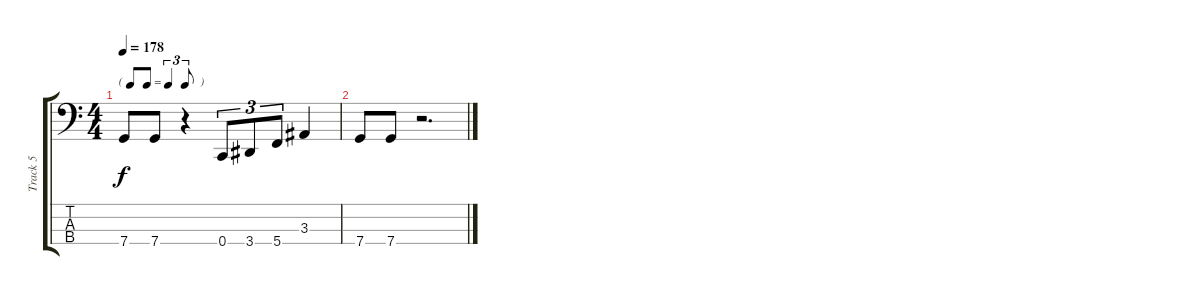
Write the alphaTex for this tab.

\track ("Track 5" "Track 5") {instrument electricbasspick}
\staff {score tabs}
\tuning (F2 C2 G1 C1) {hide}
\ts (4 4)
\tf triplet8th
\tempo 178
\clef f4
\ks c
7.4.8{dy f} 7.4.8 r.4 0.4.8{tu (3 2)} 3.4.8{tu (3 2)} 5.4.8{tu (3 2)} 3.3.4 |
7.4.8 7.4.8 r.2{d}
